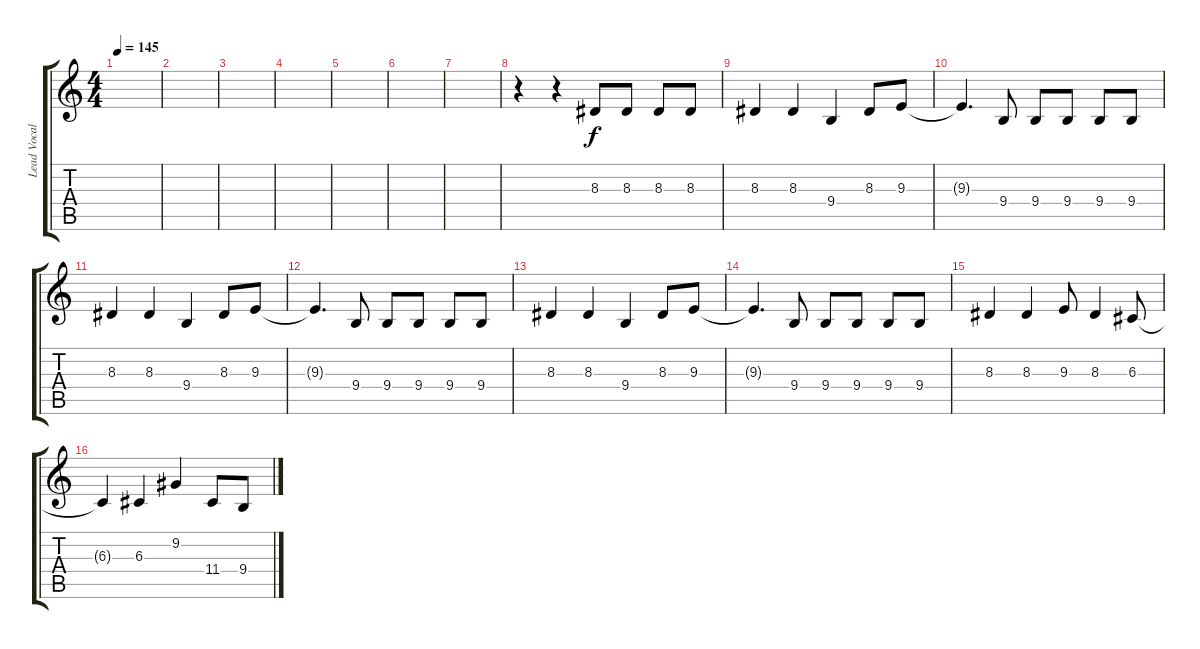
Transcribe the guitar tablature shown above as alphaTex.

\track ("Lead Vocals" "Lead Vocal") {instrument violin}
\staff {score tabs}
\tuning (E4 B3 G3 D3 A2 E2) {hide}
\ts (4 4)
\tempo 145
\clef g2
\ks c
|
|
|
|
|
|
|
r.4 r.4 8.3.8 8.3.8 8.3.8 8.3.8 |
8.3.4 8.3.4 9.4.4 8.3.8 9.3.8 |
9.3{t}.4{d} 9.4.8 9.4.8 9.4.8 9.4.8 9.4.8 |
8.3.4 8.3.4 9.4.4 8.3.8 9.3.8 |
9.3{t}.4{d} 9.4.8 9.4.8 9.4.8 9.4.8 9.4.8 |
8.3.4 8.3.4 9.4.4 8.3.8 9.3.8 |
9.3{t}.4{d} 9.4.8 9.4.8 9.4.8 9.4.8 9.4.8 |
8.3.4 8.3.4 9.3.8 8.3.4 6.3.8 |
6.3{t}.4 6.3.4 9.2.4 11.4.8 9.4.8
